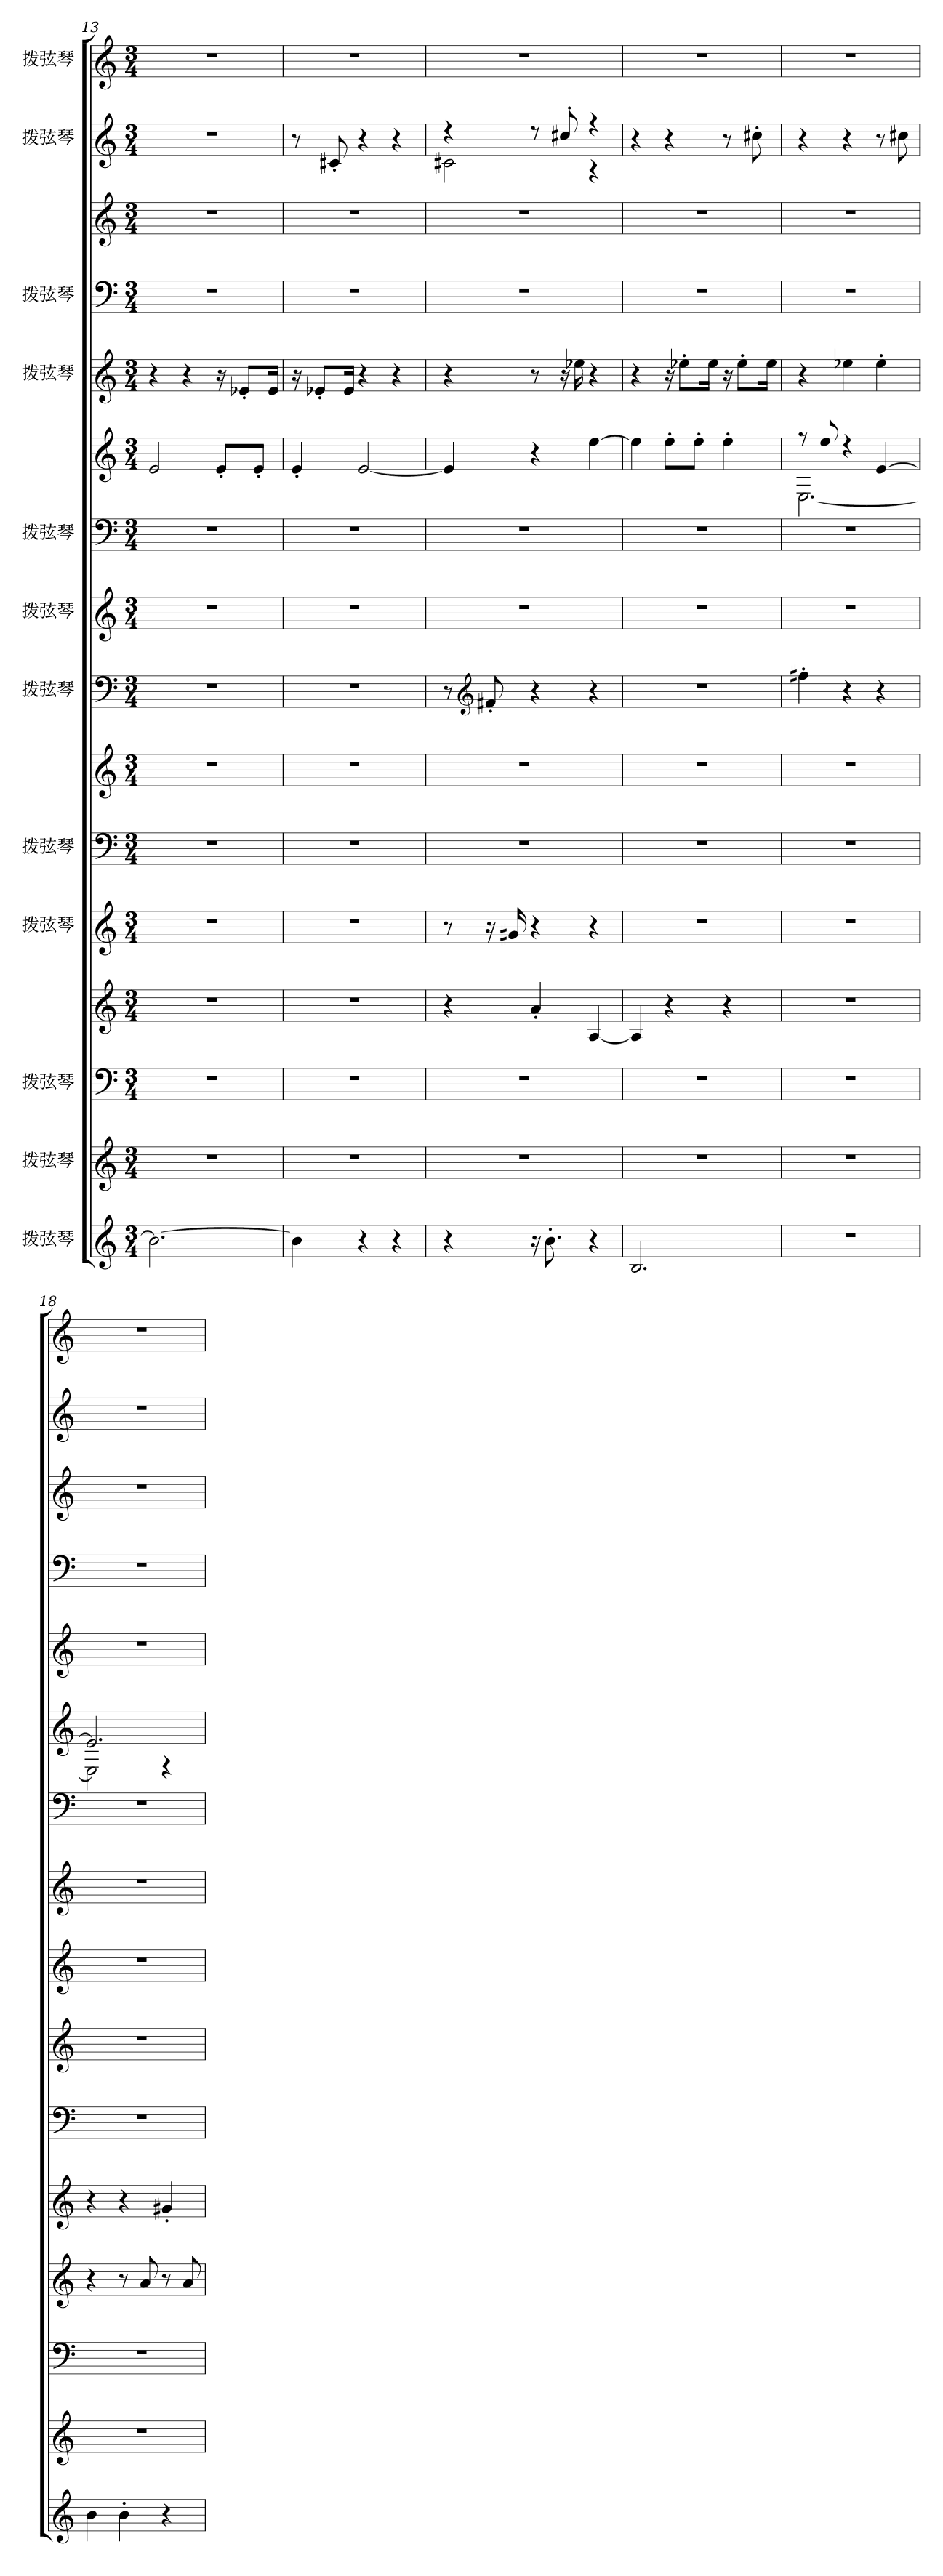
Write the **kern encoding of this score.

**kern	**kern	**kern	**kern	**kern	**kern	**kern	**kern	**kern	**kern	**kern	**kern	**kern	**kern	**kern	**kern
*part12	*part11	*part10	*part10	*part9	*part8	*part8	*part7	*part6	*part5	*part5	*part4	*part3	*part3	*part2	*part1
*staff16	*staff15	*staff14	*staff13	*staff12	*staff11	*staff10	*staff9	*staff8	*staff7	*staff6	*staff5	*staff4	*staff3	*staff2	*staff1
*I"拨弦琴	*I"拨弦琴	*I"拨弦琴	*	*I"拨弦琴	*I"拨弦琴	*	*I"拨弦琴	*I"拨弦琴	*I"拨弦琴	*	*I"拨弦琴	*I"拨弦琴	*	*I"拨弦琴	*I"拨弦琴
*clefG2	*clefG2	*clefF4	*clefG2	*clefG2	*clefF4	*clefG2	*clefF4	*clefG2	*clefF4	*clefG2	*clefG2	*clefF4	*clefG2	*clefG2	*clefG2
*k[]	*k[]	*k[]	*k[]	*k[]	*k[]	*k[]	*k[]	*k[]	*k[]	*k[]	*k[]	*k[]	*k[]	*k[]	*k[]
*M3/4	*M3/4	*M3/4	*M3/4	*M3/4	*M3/4	*M3/4	*M3/4	*M3/4	*M3/4	*M3/4	*M3/4	*M3/4	*M3/4	*M3/4	*M3/4
=13	=13	=13	=13	=13	=13	=13	=13	=13	=13	=13	=13	=13	=13	=13	=13
2.b\_	2.r	2.r	2.r	2.r	2.r	2.r	2.r	2.r	2.r	2e/	4r	2.r	2.r	2.r	2.r
.	.	.	.	.	.	.	.	.	.	.	4r	.	.	.	.
.	.	.	.	.	.	.	.	.	.	8e'/L	16r	.	.	.	.
.	.	.	.	.	.	.	.	.	.	.	8e-X'/L	.	.	.	.
.	.	.	.	.	.	.	.	.	.	8e'/J	.	.	.	.	.
.	.	.	.	.	.	.	.	.	.	.	16e-/Jk	.	.	.	.
=14	=14	=14	=14	=14	=14	=14	=14	=14	=14	=14	=14	=14	=14	=14	=14
4b\]	2.r	2.r	2.r	2.r	2.r	2.r	2.r	2.r	2.r	4e'/	16r	2.r	2.r	8r	2.r
.	.	.	.	.	.	.	.	.	.	.	8e-X'/L	.	.	.	.
.	.	.	.	.	.	.	.	.	.	.	.	.	.	8c#X'/	.
.	.	.	.	.	.	.	.	.	.	.	16e-/Jk	.	.	.	.
4r	.	.	.	.	.	.	.	.	.	[2e/	4r	.	.	4r	.
4r	.	.	.	.	.	.	.	.	.	.	4r	.	.	4r	.
=15	=15	=15	=15	=15	=15	=15	=15	=15	=15	=15	=15	=15	=15	=15	=15
*	*	*	*	*	*	*	*	*	*	*	*	*	*	*^	*
4r	2.r	2.r	4r	8r	2.r	2.r	8r	2.r	2.r	4e/]	4r	2.r	2.r	4r	2c#X\	2.r
*	*	*	*	*	*	*	*clefG2	*	*	*	*	*	*	*	*	*
.	.	.	.	16r	.	.	8f#X'/	.	.	.	.	.	.	.	.	.
.	.	.	.	16g#X/	.	.	.	.	.	.	.	.	.	.	.	.
16r	.	.	4a'/	4r	.	.	4r	.	.	4r	8r	.	.	8r	.	.
8.b'\	.	.	.	.	.	.	.	.	.	.	.	.	.	.	.	.
.	.	.	.	.	.	.	.	.	.	.	16r	.	.	8cc#X'/	.	.
.	.	.	.	.	.	.	.	.	.	.	16ee-X\	.	.	.	.	.
4r	.	.	[4A/	4r	.	.	4r	.	.	[4ee\	4r	.	.	4r	4r	.
*	*	*	*	*	*	*	*	*	*	*	*	*	*	*v	*v	*
!!LO:PB:g=z
=16	=16	=16	=16	=16	=16	=16	=16	=16	=16	=16	=16	=16	=16	=16	=16
2.B/	2.r	2.r	4A/]	2.r	2.r	2.r	2.r	2.r	2.r	4ee\]	4r	2.r	2.r	4r	2.r
.	.	.	4r	.	.	.	.	.	.	8ee'\L	16r	.	.	4r	.
.	.	.	.	.	.	.	.	.	.	.	8ee-X'\L	.	.	.	.
.	.	.	.	.	.	.	.	.	.	8ee'\J	.	.	.	.	.
.	.	.	.	.	.	.	.	.	.	.	16ee-\Jk	.	.	.	.
.	.	.	4r	.	.	.	.	.	.	4ee'\	16r	.	.	8r	.
.	.	.	.	.	.	.	.	.	.	.	8ee-'\L	.	.	.	.
.	.	.	.	.	.	.	.	.	.	.	.	.	.	8cc#X'\	.
.	.	.	.	.	.	.	.	.	.	.	16ee-\Jk	.	.	.	.
=17	=17	=17	=17	=17	=17	=17	=17	=17	=17	=17	=17	=17	=17	=17	=17
*	*	*	*	*	*	*	*	*	*	*^	*	*	*	*	*
2.r	2.r	2.r	2.r	2.r	2.r	2.r	4ff#X'\	2.r	2.r	8r	[2.E\	4r	2.r	2.r	4r	2.r
.	.	.	.	.	.	.	.	.	.	8ee/	.	.	.	.	.	.
.	.	.	.	.	.	.	4r	.	.	4r	.	4ee-X\	.	.	4r	.
.	.	.	.	.	.	.	4r	.	.	[4e/	.	4ee-'\	.	.	8r	.
.	.	.	.	.	.	.	.	.	.	.	.	.	.	.	8cc#X\	.
=18	=18	=18	=18	=18	=18	=18	=18	=18	=18	=18	=18	=18	=18	=18	=18	=18
4b\	2.r	2.r	4r	4r	2.r	2.r	2.r	2.r	2.r	2.e/]	2E\]	2.r	2.r	2.r	2.r	2.r
4b'\	.	.	8r	4r	.	.	.	.	.	.	.	.	.	.	.	.
.	.	.	8a/	.	.	.	.	.	.	.	.	.	.	.	.	.
4r	.	.	8r	4g#X'/	.	.	.	.	.	.	4r	.	.	.	.	.
.	.	.	8a/	.	.	.	.	.	.	.	.	.	.	.	.	.
*	*	*	*	*	*	*	*	*	*	*v	*v	*	*	*	*	*
=	=	=	=	=	=	=	=	=	=	=	=	=	=	=	=
*-	*-	*-	*-	*-	*-	*-	*-	*-	*-	*-	*-	*-	*-	*-	*-
